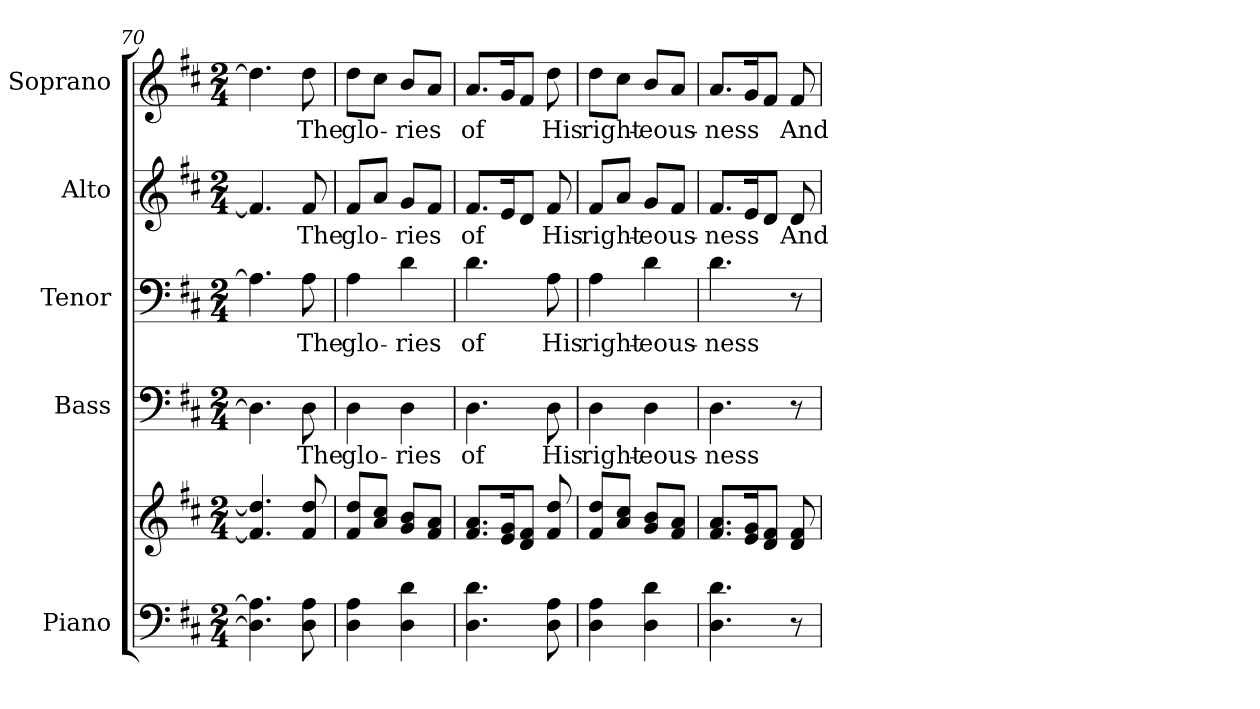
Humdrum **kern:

**kern	**kern	**kern	**text	**kern	**text	**kern	**text	**kern	**text
*part5	*part5	*part4	*part4	*part3	*part3	*part2	*part2	*part1	*part1
*staff6	*staff5	*staff4	*staff4	*staff3	*staff3	*staff2	*staff2	*staff1	*staff1
*I"Piano	*	*I"Bass	*	*I"Tenor	*	*I"Alto	*	*I"Soprano	*
*I'Pno.	*	*I'B.	*	*I'T.	*	*I'A.	*	*I'S.	*
*clefF4	*clefG2	*clefF4	*	*clefF4	*	*clefG2	*	*clefG2	*
*k[f#c#]	*k[f#c#]	*k[f#c#]	*	*k[f#c#]	*	*k[f#c#]	*	*k[f#c#]	*
*D:	*D:	*D:	*	*D:	*	*D:	*	*D:	*
*M2/4	*M2/4	*M2/4	*	*M2/4	*	*M2/4	*	*M2/4	*
=70	=70	=70	=70	=70	=70	=70	=70	=70	=70
4.Di\] 4.Ai]	4.f#i/] 4.ddi]	4.Di\]	.	4.Ai\]	.	4.f#i/]	.	4.ddi\]	.
!	!	!	!LO:LY:b:color=#000000	!	!	!	!	!	!
!	!	!	!	!	!LO:LY:b:color=#000000	!	!	!	!
!	!	!	!	!	!	!	!LO:LY:b:color=#000000	!	!
!	!	!	!	!	!	!	!	!	!LO:LY:b:color=#000000
8Di\ 8Ai	8f#i/ 8ddi	8Di\	The	8Ai\	The	8f#i/	The	8ddi\	The
!!LO:PB:g=z
=71	=71	=71	=71	=71	=71	=71	=71	=71	=71
!	!	!	!LO:LY:b:color=#000000	!	!	!	!	!	!
!	!	!	!	!	!LO:LY:b:color=#000000	!	!	!	!
!	!	!	!	!	!	!	!LO:LY:b:color=#000000	!	!
!	!	!	!	!	!	!	!	!	!LO:LY:b:color=#000000
4Di\ 4Ai	8f#i/ 8ddiL	4Di\	glo-	4Ai\	glo-	8f#i/L	glo-	8ddi\L	glo-
.	8ai/ 8cc#iJ	.	.	.	.	8ai/J	.	8cc#i\J	.
!	!	!	!LO:LY:b:color=#000000	!	!	!	!	!	!
!	!	!	!	!	!LO:LY:b:color=#000000	!	!	!	!
!	!	!	!	!	!	!	!LO:LY:b:color=#000000	!	!
!	!	!	!	!	!	!	!	!	!LO:LY:b:color=#000000
4Di\ 4di	8gi/ 8biL	4Di\	-ries	4di\	-ries	8gi/L	-ries	8bi/L	-ries
.	8f#i/ 8aiJ	.	.	.	.	8f#i/J	.	8ai/J	.
=72	=72	=72	=72	=72	=72	=72	=72	=72	=72
!	!	!	!LO:LY:b:color=#000000	!	!	!	!	!	!
!	!	!	!	!	!LO:LY:b:color=#000000	!	!	!	!
!	!	!	!	!	!	!	!LO:LY:b:color=#000000	!	!
!	!	!	!	!	!	!	!	!	!LO:LY:b:color=#000000
4.Di\ 4.di	8.f#i/ 8.aiL	4.Di\	of	4.di\	of	8.f#i/L	of	8.ai/L	of
.	16ei/ 16giK	.	.	.	.	16ei/K	.	16gi/K	.
.	8di/ 8f#iJ	.	.	.	.	8di/J	.	8f#i/J	.
!	!	!	!LO:LY:b:color=#000000	!	!	!	!	!	!
!	!	!	!	!	!LO:LY:b:color=#000000	!	!	!	!
!	!	!	!	!	!	!	!LO:LY:b:color=#000000	!	!
!	!	!	!	!	!	!	!	!	!LO:LY:b:color=#000000
8Di\ 8Ai	8f#i/ 8ddi	8Di\	His	8Ai\	His	8f#i/	His	8ddi\	His
=73	=73	=73	=73	=73	=73	=73	=73	=73	=73
!	!	!	!LO:LY:b:color=#000000	!	!	!	!	!	!
!	!	!	!	!	!LO:LY:b:color=#000000	!	!	!	!
!	!	!	!	!	!	!	!LO:LY:b:color=#000000	!	!
!	!	!	!	!	!	!	!	!	!LO:LY:b:color=#000000
4Di\ 4Ai	8f#i/ 8ddiL	4Di\	right-	4Ai\	right-	8f#i/L	right-	8ddi\L	right-
.	8ai/ 8cc#iJ	.	.	.	.	8ai/J	.	8cc#i\J	.
!	!	!	!LO:LY:b:color=#000000	!	!	!	!	!	!
!	!	!	!	!	!LO:LY:b:color=#000000	!	!	!	!
!	!	!	!	!	!	!	!LO:LY:b:color=#000000	!	!
!	!	!	!	!	!	!	!	!	!LO:LY:b:color=#000000
4Di\ 4di	8gi/ 8biL	4Di\	-eous-	4di\	-eous-	8gi/L	-eous-	8bi/L	-eous-
.	8f#i/ 8aiJ	.	.	.	.	8f#i/J	.	8ai/J	.
!!LO:PB:g=z
=74	=74	=74	=74	=74	=74	=74	=74	=74	=74
!	!	!	!LO:LY:b:color=#000000	!	!	!	!	!	!
!	!	!	!	!	!LO:LY:b:color=#000000	!	!	!	!
!	!	!	!	!	!	!	!LO:LY:b:color=#000000	!	!
!	!	!	!	!	!	!	!	!	!LO:LY:b:color=#000000
4.Di\ 4.di	8.f#i/ 8.aiL	4.Di\	-ness	4.di\	-ness	8.f#i/L	-ness	8.ai/L	-ness
.	16ei/ 16giK	.	.	.	.	16ei/K	.	16gi/K	.
.	8di/ 8f#iJ	.	.	.	.	8di/J	.	8f#i/J	.
!	!	!	!	!	!	!	!LO:LY:b:color=#000000	!	!
!	!	!	!	!	!	!	!	!	!LO:LY:b:color=#000000
8r	8di/ 8f#i	8r	.	8r	.	8di/	And	8f#i/	And
=	=	=	=	=	=	=	=	=	=
*-	*-	*-	*-	*-	*-	*-	*-	*-	*-
